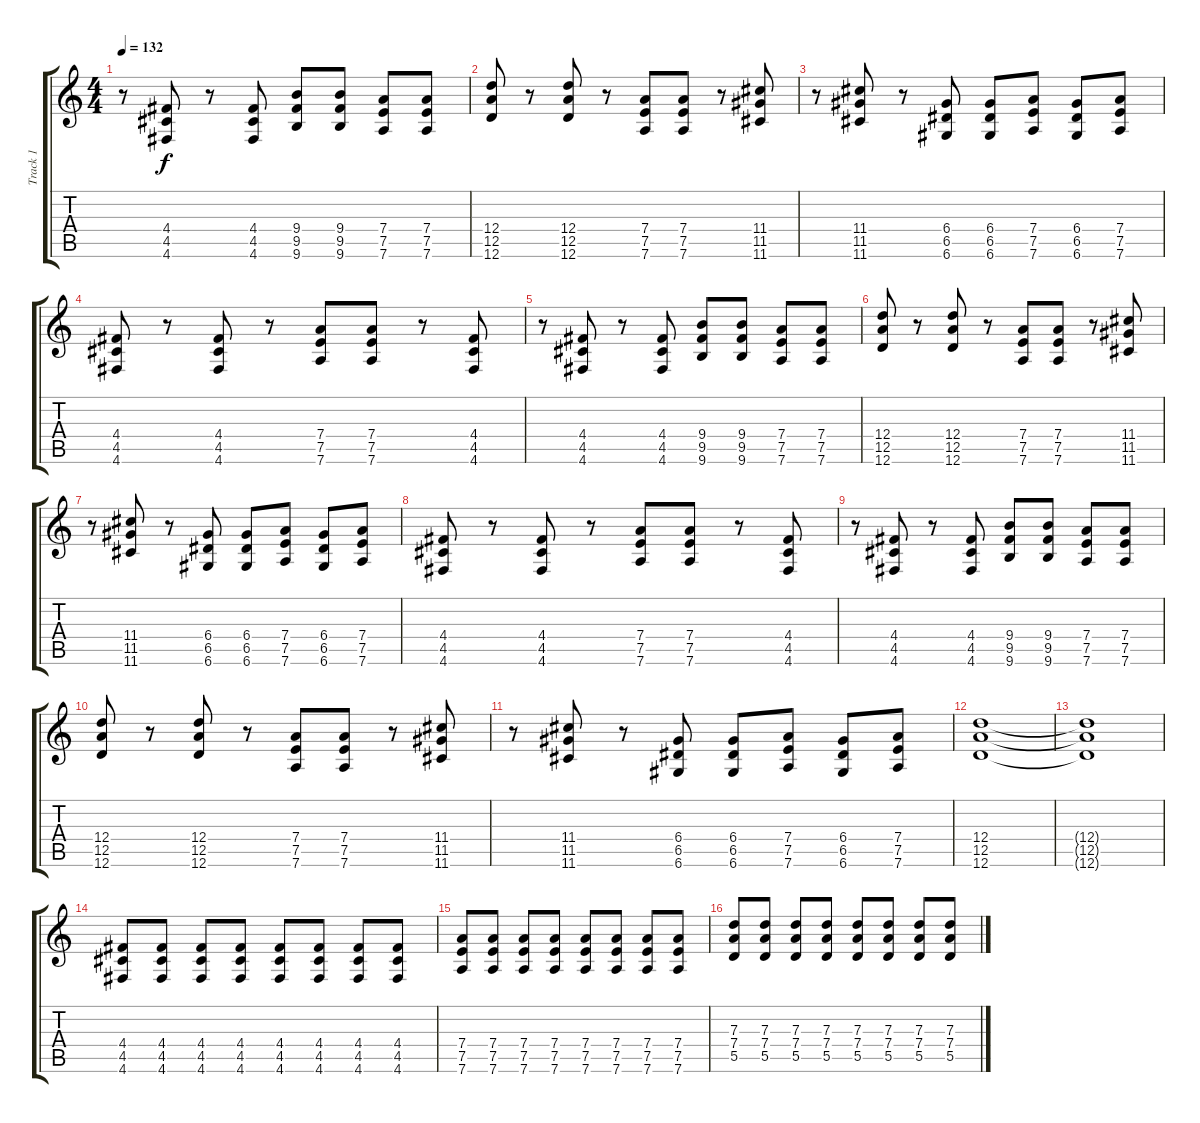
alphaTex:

\track ("Track 1" "Track 1") {instrument overdrivenguitar}
\staff {score tabs}
\tuning (E4 B3 G3 D3 A2 D2) {hide}
\ts (4 4)
\tempo 132
\clef g2
\ks c
r.8{dy f} (4.4 4.5 4.6).8 r.8 (4.4 4.5 4.6).8 (9.4 9.5 9.6).8 (9.4 9.5 9.6).8 (7.4 7.5 7.6).8 (7.4 7.5 7.6).8 |
(12.4 12.5 12.6).8 r.8 (12.4 12.5 12.6).8 r.8 (7.4 7.5 7.6).8 (7.4 7.5 7.6).8 r.8 (11.4 11.5 11.6).8 |
r.8 (11.4 11.5 11.6).8 r.8 (6.4 6.5 6.6).8 (6.4 6.5 6.6).8 (7.4 7.5 7.6).8 (6.4 6.5 6.6).8 (7.4 7.5 7.6).8 |
(4.4 4.5 4.6).8 r.8 (4.4 4.5 4.6).8 r.8 (7.4 7.5 7.6).8 (7.4 7.5 7.6).8 r.8 (4.4 4.5 4.6).8 |
r.8 (4.4 4.5 4.6).8 r.8 (4.4 4.5 4.6).8 (9.4 9.5 9.6).8 (9.4 9.5 9.6).8 (7.4 7.5 7.6).8 (7.4 7.5 7.6).8 |
(12.4 12.5 12.6).8 r.8 (12.4 12.5 12.6).8 r.8 (7.4 7.5 7.6).8 (7.4 7.5 7.6).8 r.8 (11.4 11.5 11.6).8 |
r.8 (11.4 11.5 11.6).8 r.8 (6.4 6.5 6.6).8 (6.4 6.5 6.6).8 (7.4 7.5 7.6).8 (6.4 6.5 6.6).8 (7.4 7.5 7.6).8 |
(4.4 4.5 4.6).8 r.8 (4.4 4.5 4.6).8 r.8 (7.4 7.5 7.6).8 (7.4 7.5 7.6).8 r.8 (4.4 4.5 4.6).8 |
r.8 (4.4 4.5 4.6).8 r.8 (4.4 4.5 4.6).8 (9.4 9.5 9.6).8 (9.4 9.5 9.6).8 (7.4 7.5 7.6).8 (7.4 7.5 7.6).8 |
(12.4 12.5 12.6).8 r.8 (12.4 12.5 12.6).8 r.8 (7.4 7.5 7.6).8 (7.4 7.5 7.6).8 r.8 (11.4 11.5 11.6).8 |
r.8 (11.4 11.5 11.6).8 r.8 (6.4 6.5 6.6).8 (6.4 6.5 6.6).8 (7.4 7.5 7.6).8 (6.4 6.5 6.6).8 (7.4 7.5 7.6).8 |
(12.4 12.5 12.6).1 |
(12.4{t} 12.5{t} 12.6{t}).1 |
(4.4 4.5 4.6).8 (4.4 4.5 4.6).8 (4.4 4.5 4.6).8 (4.4 4.5 4.6).8 (4.4 4.5 4.6).8 (4.4 4.5 4.6).8 (4.4 4.5 4.6).8 (4.4 4.5 4.6).8 |
(7.4 7.5 7.6).8 (7.4 7.5 7.6).8 (7.4 7.5 7.6).8 (7.4 7.5 7.6).8 (7.4 7.5 7.6).8 (7.4 7.5 7.6).8 (7.4 7.5 7.6).8 (7.4 7.5 7.6).8 |
(7.3 7.4 5.5).8 (7.3 7.4 5.5).8 (7.3 7.4 5.5).8 (7.3 7.4 5.5).8 (7.3 7.4 5.5).8 (7.3 7.4 5.5).8 (7.3 7.4 5.5).8 (7.3 7.4 5.5).8
